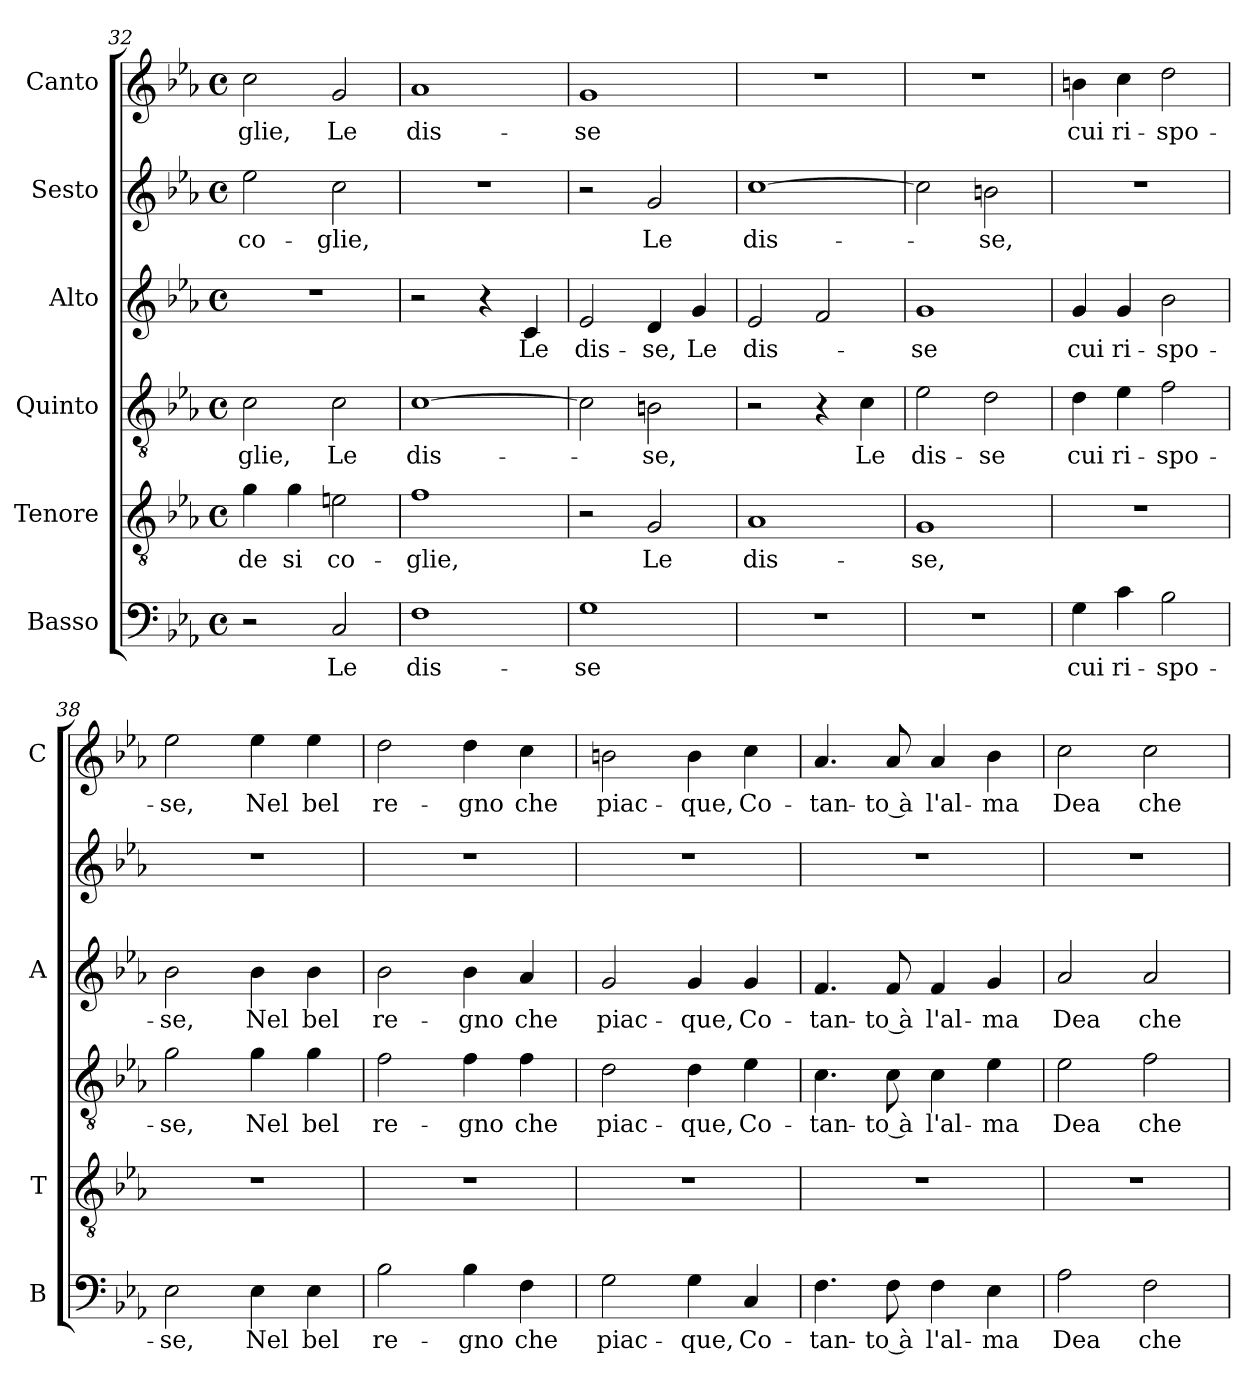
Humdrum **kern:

**kern	**text	**kern	**text	**kern	**text	**kern	**text	**kern	**text	**kern	**text
*part6	*part6	*part5	*part5	*part4	*part4	*part3	*part3	*part2	*part2	*part1	*part1
*staff6	*staff6	*staff5	*staff5	*staff4	*staff4	*staff3	*staff3	*staff2	*staff2	*staff1	*staff1
*I"Basso	*	*I"Tenore	*	*I"Quinto	*	*I"Alto	*	*I"Sesto	*	*I"Canto	*
*I'B	*	*I'T	*	*	*	*I'A	*	*	*	*I'C	*
*clefF4	*	*clefGv2	*	*clefGv2	*	*clefG2	*	*clefG2	*	*clefG2	*
*k[b-e-a-]	*	*k[b-e-a-]	*	*k[b-e-a-]	*	*k[b-e-a-]	*	*k[b-e-a-]	*	*k[b-e-a-]	*
*E-:	*	*E-:	*	*E-:	*	*E-:	*	*E-:	*	*E-:	*
*M4/4	*	*M4/4	*	*M4/4	*	*M4/4	*	*M4/4	*	*M4/4	*
*met(c)	*	*met(c)	*	*met(c)	*	*met(c)	*	*met(c)	*	*met(c)	*
=32	=32	=32	=32	=32	=32	=32	=32	=32	=32	=32	=32
!	!	!	!LO:LY:b	!	!LO:LY:b	!	!	!	!LO:LY:b	!	!LO:LY:b
2r	.	4g\	-de	2c\	-glie,	1r	.	2ee-\	co-	2cc\	-glie,
!	!	!	!LO:LY:b	!	!	!	!	!	!	!	!
.	.	4g\	si	.	.	.	.	.	.	.	.
!	!LO:LY:b	!	!LO:LY:b	!	!LO:LY:b	!	!	!	!LO:LY:b	!	!LO:LY:b
2C/	Le	2en\	co-	2c\	Le	.	.	2cc\	-glie,	2g/	Le
=33	=33	=33	=33	=33	=33	=33	=33	=33	=33	=33	=33
!	!LO:LY:b	!	!LO:LY:b	!	!LO:LY:b	!	!	!	!	!	!LO:LY:b
1F	dis-	1f	-glie,	[1c	dis-	2r	.	1r	.	1a-	dis-
.	.	.	.	.	.	4r	.	.	.	.	.
!	!	!	!	!	!	!	!LO:LY:b	!	!	!	!
.	.	.	.	.	.	4c/	Le	.	.	.	.
=34	=34	=34	=34	=34	=34	=34	=34	=34	=34	=34	=34
!	!LO:LY:b	!	!	!	!	!	!LO:LY:b	!	!	!	!LO:LY:b
1G	-se	2r	.	2c\]	.	2e-/	dis-	2r	.	1g	-se
!	!	!	!LO:LY:b	!	!LO:LY:b	!	!LO:LY:b	!	!LO:LY:b	!	!
.	.	2G/	Le	2Bn\	-se,	4d/	-se,	2g/	Le	.	.
!	!	!	!	!	!	!	!LO:LY:b	!	!	!	!
.	.	.	.	.	.	4g/	Le	.	.	.	.
=35	=35	=35	=35	=35	=35	=35	=35	=35	=35	=35	=35
!	!	!	!LO:LY:b	!	!	!	!LO:LY:b	!	!LO:LY:b	!	!
1r	.	1A-	dis-	2r	.	2e-/	dis-	[1cc	dis-	1r	.
.	.	.	.	4r	.	2f/	.	.	.	.	.
!	!	!	!	!	!LO:LY:b	!	!	!	!	!	!
.	.	.	.	4c\	Le	.	.	.	.	.	.
!!LO:PB:g=z
=36	=36	=36	=36	=36	=36	=36	=36	=36	=36	=36	=36
!	!	!	!LO:LY:b	!	!LO:LY:b	!	!LO:LY:b	!	!	!	!
1r	.	1G	-se,	2e-\	dis-	1g	-se	2cc\]	.	1r	.
!	!	!	!	!	!LO:LY:b	!	!	!	!LO:LY:b	!	!
.	.	.	.	2d\	-se	.	.	2bn\	-se,	.	.
=37	=37	=37	=37	=37	=37	=37	=37	=37	=37	=37	=37
!	!LO:LY:b	!	!	!	!LO:LY:b	!	!LO:LY:b	!	!	!	!LO:LY:b
4G\	cui	1r	.	4d\	cui	4g/	cui	1r	.	4bn\	cui
!	!LO:LY:b	!	!	!	!LO:LY:b	!	!LO:LY:b	!	!	!	!LO:LY:b
4c\	ri-	.	.	4e-\	ri-	4g/	ri-	.	.	4cc\	ri-
!	!LO:LY:b	!	!	!	!LO:LY:b	!	!LO:LY:b	!	!	!	!LO:LY:b
2B-\	-spo-	.	.	2f\	-spo-	2b-\	-spo-	.	.	2dd\	-spo-
=38	=38	=38	=38	=38	=38	=38	=38	=38	=38	=38	=38
!	!LO:LY:b	!	!	!	!LO:LY:b	!	!LO:LY:b	!	!	!	!LO:LY:b
2E-\	-se,	1r	.	2g\	-se,	2b-\	-se,	1r	.	2ee-\	-se,
!	!LO:LY:b	!	!	!	!LO:LY:b	!	!LO:LY:b	!	!	!	!LO:LY:b
4E-\	Nel	.	.	4g\	Nel	4b-\	Nel	.	.	4ee-\	Nel
!	!LO:LY:b	!	!	!	!LO:LY:b	!	!LO:LY:b	!	!	!	!LO:LY:b
4E-\	bel	.	.	4g\	bel	4b-\	bel	.	.	4ee-\	bel
=39	=39	=39	=39	=39	=39	=39	=39	=39	=39	=39	=39
!	!LO:LY:b	!	!	!	!LO:LY:b	!	!LO:LY:b	!	!	!	!LO:LY:b
2B-\	re-	1r	.	2f\	re-	2b-\	re-	1r	.	2dd\	re-
!	!LO:LY:b	!	!	!	!LO:LY:b	!	!LO:LY:b	!	!	!	!LO:LY:b
4B-\	-gno	.	.	4f\	-gno	4b-\	-gno	.	.	4dd\	-gno
!	!LO:LY:b	!	!	!	!LO:LY:b	!	!LO:LY:b	!	!	!	!LO:LY:b
4F\	che	.	.	4f\	che	4a-/	che	.	.	4cc\	che
=40	=40	=40	=40	=40	=40	=40	=40	=40	=40	=40	=40
!	!LO:LY:b	!	!	!	!LO:LY:b	!	!LO:LY:b	!	!	!	!LO:LY:b
2G\	piac-	1r	.	2d\	piac-	2g/	piac-	1r	.	2bn\	piac-
!	!LO:LY:b	!	!	!	!LO:LY:b	!	!LO:LY:b	!	!	!	!LO:LY:b
4G\	-que,	.	.	4d\	-que,	4g/	-que,	.	.	4b\	-que,
!	!LO:LY:b	!	!	!	!LO:LY:b	!	!LO:LY:b	!	!	!	!LO:LY:b
4C/	Co-	.	.	4e-\	Co-	4g/	Co-	.	.	4cc\	Co-
=41	=41	=41	=41	=41	=41	=41	=41	=41	=41	=41	=41
!	!LO:LY:b	!	!	!	!LO:LY:b	!	!LO:LY:b	!	!	!	!LO:LY:b
4.F\	-tan-	1r	.	4.c\	-tan-	4.f/	-tan-	1r	.	4.a-/	-tan-
!	!LO:LY:b	!	!	!	!LO:LY:b	!	!LO:LY:b	!	!	!	!LO:LY:b
8F\	-to à	.	.	8c\	-to à	8f/	-to à	.	.	8a-/	-to à
!	!LO:LY:b	!	!	!	!LO:LY:b	!	!LO:LY:b	!	!	!	!LO:LY:b
4F\	l'al-	.	.	4c\	l'al-	4f/	l'al-	.	.	4a-/	l'al-
!	!LO:LY:b	!	!	!	!LO:LY:b	!	!LO:LY:b	!	!	!	!LO:LY:b
4E-\	-ma	.	.	4e-\	-ma	4g/	-ma	.	.	4b-\	-ma
=42	=42	=42	=42	=42	=42	=42	=42	=42	=42	=42	=42
!	!LO:LY:b	!	!	!	!LO:LY:b	!	!LO:LY:b	!	!	!	!LO:LY:b
2A-\	Dea	1r	.	2e-\	Dea	2a-/	Dea	1r	.	2cc\	Dea
!	!LO:LY:b	!	!	!	!LO:LY:b	!	!LO:LY:b	!	!	!	!LO:LY:b
2F\	che	.	.	2f\	che	2a-/	che	.	.	2cc\	che
=	=	=	=	=	=	=	=	=	=	=	=
*-	*-	*-	*-	*-	*-	*-	*-	*-	*-	*-	*-
